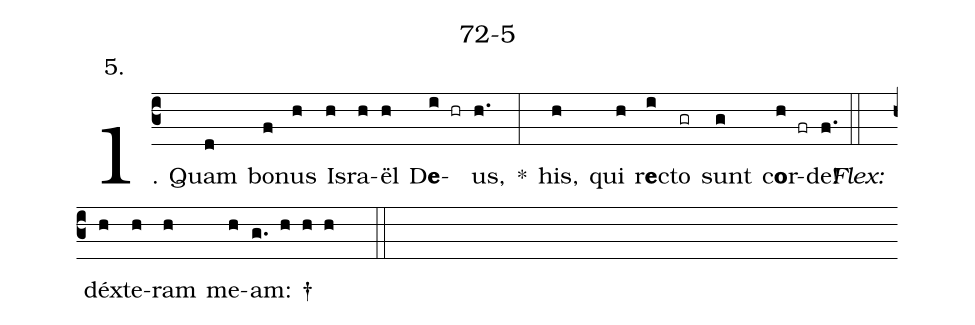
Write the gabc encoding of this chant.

name: 72-5;
annotation: 5.;
%%
(c3)1. Quam(d) bo(f)nus(h) Is(h)ra(h)ël(h) D<b>e</b>(i hr)us,(h.) *(:) his,(h) qui(h) r<b>e</b>c(i)to(gr) sunt(g) c<b>o</b>r(h fr)de!(f.) (::)
<i>Flex:</i>()  déx(h)te(h)ram(h) me(h)am: †(g. h h h  ::)
